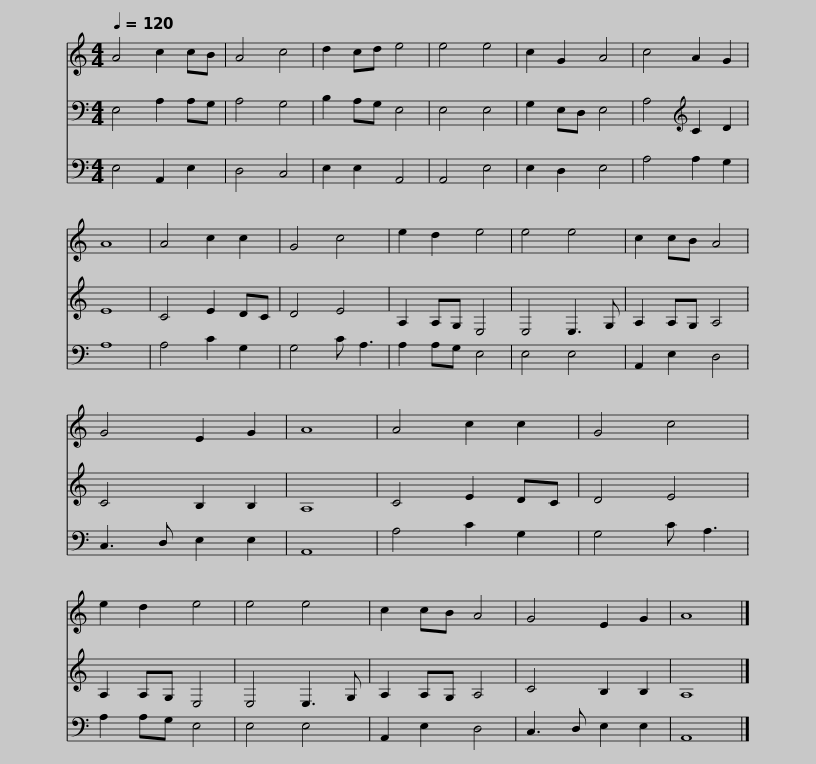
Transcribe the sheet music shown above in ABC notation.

X:1
%%score 1 2 3
L:1/8
Q:1/4=120
M:4/4
I:linebreak $
K:C
V:1 treble
V:2 bass
V:3 bass
V:1
 A4 c2 cB | A4 c4 | d2 cd e4 | e4 e4 | c2 G2 A4 | %5
 c4 A2 G2 | A8 | A4 c2 c2 |$ G4 c4 | e2 d2 e4 | %10
 e4 e4 | c2 cB A4 | G4 E2 G2 | A8 | A4 c2 c2 | %15
 G4 c4 | e2 d2 e4 | e4 e4 |$ c2 cB A4 | G4 E2 G2 | %20
 A8 |] %21
V:2
 E,4 A,2 A,G, | A,4 G,4 | B,2 A,G, E,4 | E,4 E,4 | G,2 E,D, E,4 | %5
 A,4[K:treble] C2 D2 | E8 | C4 E2 DC |$ D4 E4 | A,2 A,G, E,4 | %10
 E,4 E,3 G, | A,2 A,G, A,4 | C4 B,2 B,2 | A,8 | C4 E2 DC | %15
 D4 E4 | A,2 A,G, E,4 | E,4 E,3 G, |$ A,2 A,G, A,4 | C4 B,2 B,2 | %20
 A,8 |] %21
V:3
 E,4 A,,2 E,2 | D,4 C,4 | E,2 E,2 A,,4 | A,,4 E,4 | E,2 D,2 E,4 | %5
 A,4 A,2 G,2 | A,8 | A,4 C2 G,2 |$ G,4 C A,3 | A,2 A,G, E,4 | %10
 E,4 E,4 | A,,2 E,2 D,4 | C,3 D, E,2 E,2 | A,,8 | A,4 C2 G,2 | %15
 G,4 C A,3 | A,2 A,G, E,4 | E,4 E,4 |$ A,,2 E,2 D,4 | C,3 D, E,2 E,2 | %20
 A,,8 |] %21
